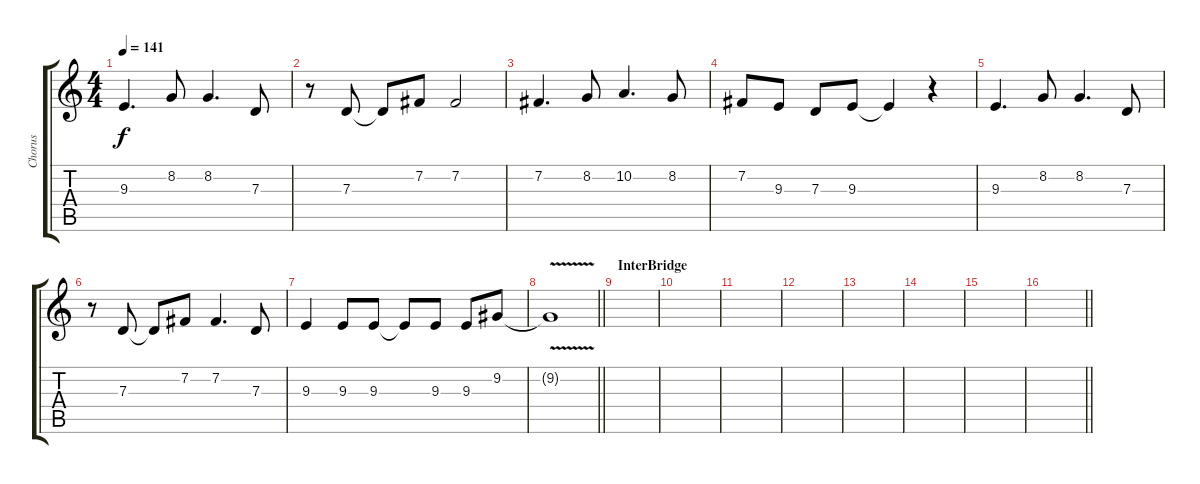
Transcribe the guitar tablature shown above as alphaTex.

\track ("Chorus" "Chorus") {instrument viola}
\staff {score tabs}
\tuning (E4 B3 G3 D3 A2 E2) {hide}
\ts (4 4)
\tempo 141
\clef g2
\ks c
9.3.4{d dy f} 8.2.8 8.2.4{d} 7.3.8 |
r.8 7.3.8 7.3{t}.8 7.2.8 7.2.2 |
7.2.4{d} 8.2.8 10.2.4{d} 8.2.8 |
7.2.8 9.3.8 7.3.8 9.3.8 9.3{t}.4 r.4 |
9.3.4{d} 8.2.8 8.2.4{d} 7.3.8 |
r.8 7.3.8 7.3{t}.8 7.2.8 7.2.4{d} 7.3.8 |
9.3.4 9.3.8 9.3.8 9.3{t}.8 9.3.8 9.3.8 9.2.8 |
\barLineRight lightlight
9.2{v t}.1 |
\section ("" "InterBridge")
|
|
|
|
|
|
|
\barLineRight lightlight
